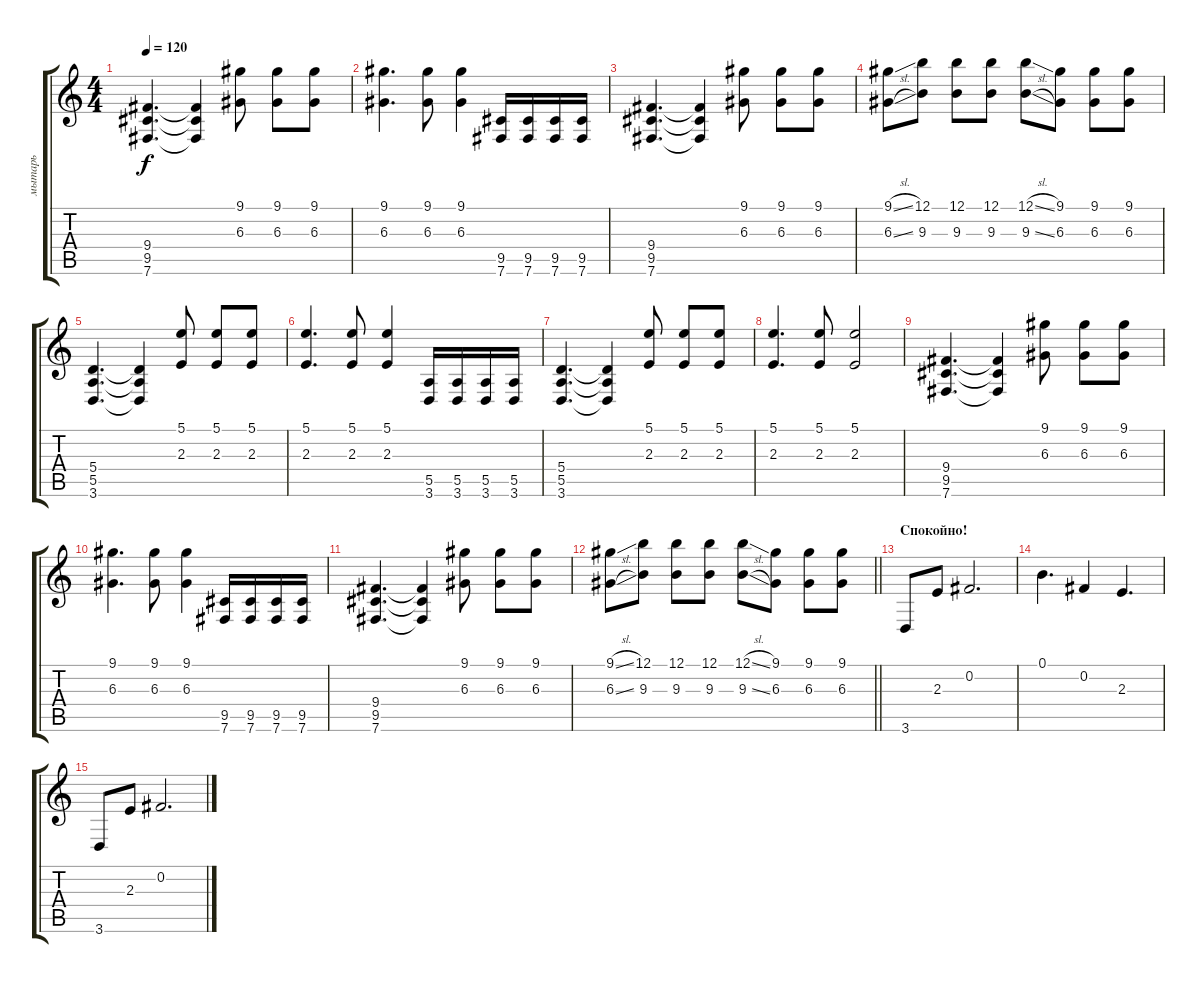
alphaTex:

\track ("мытарь" "мытарь") {instrument distortionguitar}
\staff {score tabs}
\tuning (B3 Gb3 D3 A2 E2 B1) {hide}
\ts (4 4)
\tempo 120
\clef g2
\ks c
(9.4 9.5 7.6).4{d dy f} (9.4{t} 9.5{t} 7.6{t}).4 (9.1 6.3).8 (9.1 6.3).8 (9.1 6.3).8 |
(9.1 6.3).4{d} (9.1 6.3).8 (9.1 6.3).4 (9.5 7.6).16 (9.5 7.6).16 (9.5 7.6).16 (9.5 7.6).16 |
(9.4 9.5 7.6).4{d} (9.4{t} 9.5{t} 7.6{t}).4 (9.1 6.3).8 (9.1 6.3).8 (9.1 6.3).8 |
(9.1{sl} 6.3{sl}).8 (12.1 9.3).8 (12.1 9.3).8 (12.1 9.3).8 (12.1{sl} 9.3{sl}).8 (9.1 6.3).8 (9.1 6.3).8 (9.1 6.3).8 |
(5.4 5.5 3.6).4{d} (5.4{t} 5.5{t} 3.6{t}).4 (5.1 2.3).8 (5.1 2.3).8 (5.1 2.3).8 |
(5.1 2.3).4{d} (5.1 2.3).8 (5.1 2.3).4 (5.5 3.6).16 (5.5 3.6).16 (5.5 3.6).16 (5.5 3.6).16 |
(5.4 5.5 3.6).4{d} (5.4{t} 5.5{t} 3.6{t}).4 (5.1 2.3).8 (5.1 2.3).8 (5.1 2.3).8 |
(5.1 2.3).4{d} (5.1 2.3).8 (5.1 2.3).2 |
(9.4 9.5 7.6).4{d} (9.4{t} 9.5{t} 7.6{t}).4 (9.1 6.3).8 (9.1 6.3).8 (9.1 6.3).8 |
(9.1 6.3).4{d} (9.1 6.3).8 (9.1 6.3).4 (9.5 7.6).16 (9.5 7.6).16 (9.5 7.6).16 (9.5 7.6).16 |
(9.4 9.5 7.6).4{d} (9.4{t} 9.5{t} 7.6{t}).4 (9.1 6.3).8 (9.1 6.3).8 (9.1 6.3).8 |
\barLineRight lightlight
(9.1{sl} 6.3{sl}).8 (12.1 9.3).8 (12.1 9.3).8 (12.1 9.3).8 (12.1{sl} 9.3{sl}).8 (9.1 6.3).8 (9.1 6.3).8 (9.1 6.3).8 |
\section ("" "Спокойно!")
3.6.8{instrument electricguitarclean} 2.3.8 0.2.2{d} |
0.1.4{d} 0.2.4 2.3.4{d} |
3.6.8{instrument electricguitarclean} 2.3.8 0.2.2{d}
